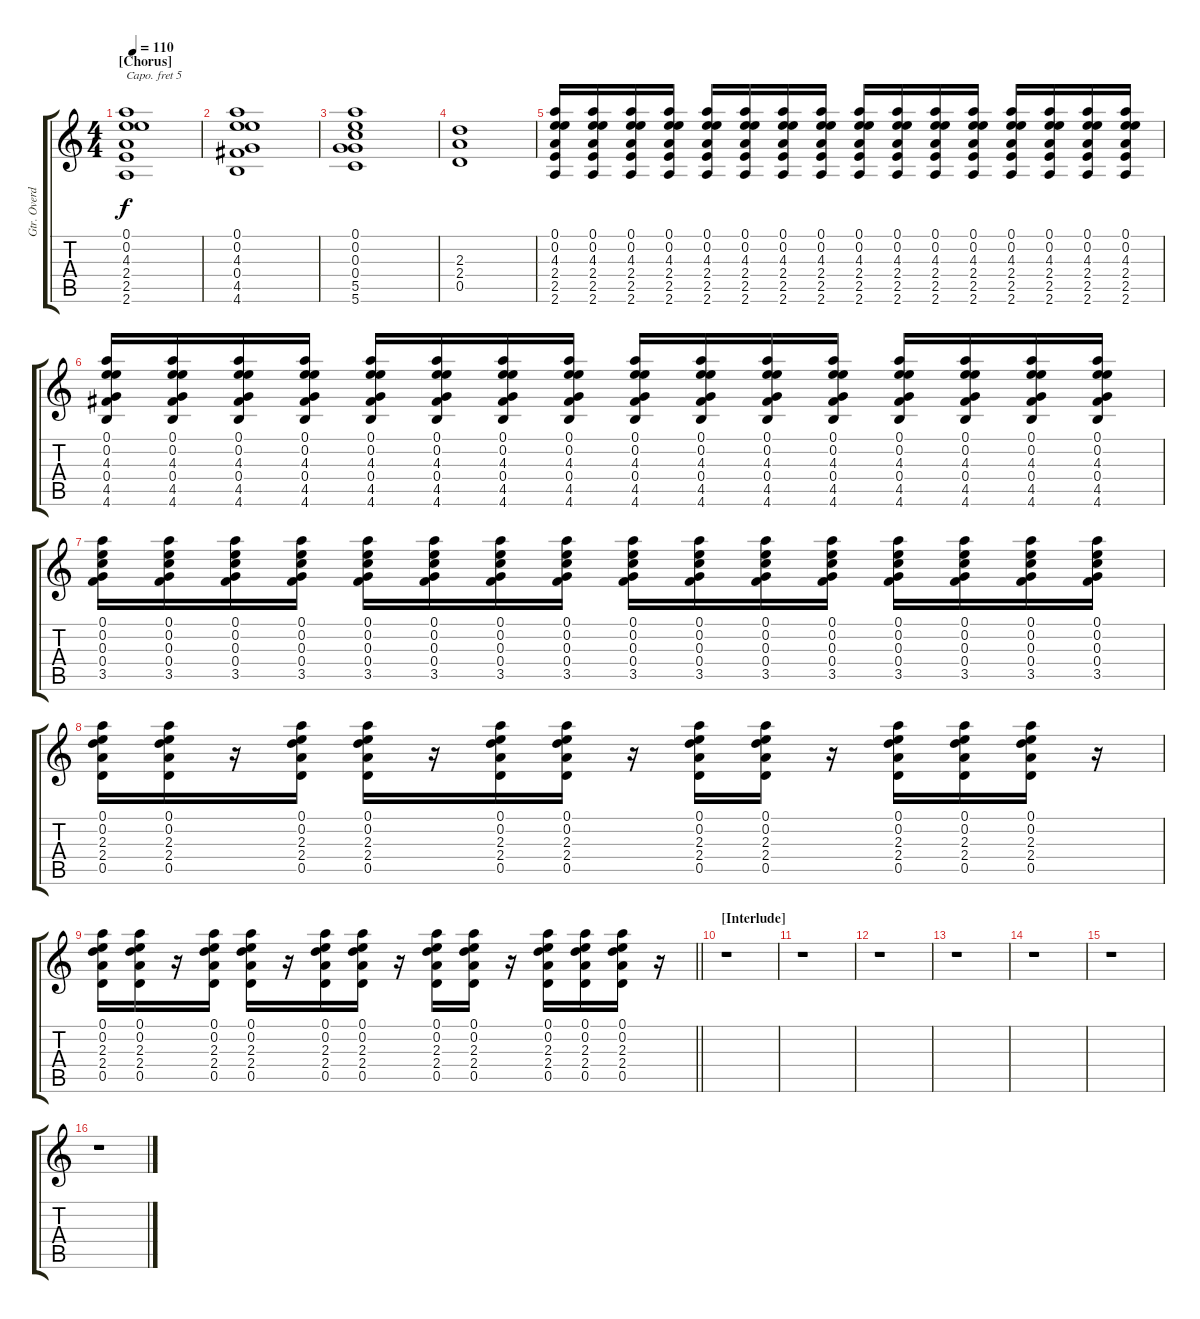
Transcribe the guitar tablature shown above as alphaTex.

\track ("Gtr. Overdub 1 | Capo V" "Gtr. Overd") {instrument distortionguitar}
\staff {score tabs}
\capo 5
\tuning (E4 B3 G3 D3 A2 D2) {hide}
\ts (4 4)
\section ("" "[Chorus]")
\tempo 110
\clef g2
\ks c
(0.1 0.2 4.3 2.4 2.5 2.6).1{dy f} |
(0.1 0.2 4.3 0.4 4.5 4.6).1 |
(0.1 0.2 0.3 0.4 5.5 5.6).1 |
(2.3 2.4 0.5).1 |
(0.1 0.2 4.3 2.4 2.5 2.6).16 (0.1 0.2 4.3 2.4 2.5 2.6).16 (0.1 0.2 4.3 2.4 2.5 2.6).16 (0.1 0.2 4.3 2.4 2.5 2.6).16 (0.1 0.2 4.3 2.4 2.5 2.6).16 (0.1 0.2 4.3 2.4 2.5 2.6).16 (0.1 0.2 4.3 2.4 2.5 2.6).16 (0.1 0.2 4.3 2.4 2.5 2.6).16 (0.1 0.2 4.3 2.4 2.5 2.6).16 (0.1 0.2 4.3 2.4 2.5 2.6).16 (0.1 0.2 4.3 2.4 2.5 2.6).16 (0.1 0.2 4.3 2.4 2.5 2.6).16 (0.1 0.2 4.3 2.4 2.5 2.6).16 (0.1 0.2 4.3 2.4 2.5 2.6).16 (0.1 0.2 4.3 2.4 2.5 2.6).16 (0.1 0.2 4.3 2.4 2.5 2.6).16 |
(0.1 0.2 4.3 0.4 4.5 4.6).16 (0.1 0.2 4.3 0.4 4.5 4.6).16 (0.1 0.2 4.3 0.4 4.5 4.6).16 (0.1 0.2 4.3 0.4 4.5 4.6).16 (0.1 0.2 4.3 0.4 4.5 4.6).16 (0.1 0.2 4.3 0.4 4.5 4.6).16 (0.1 0.2 4.3 0.4 4.5 4.6).16 (0.1 0.2 4.3 0.4 4.5 4.6).16 (0.1 0.2 4.3 0.4 4.5 4.6).16 (0.1 0.2 4.3 0.4 4.5 4.6).16 (0.1 0.2 4.3 0.4 4.5 4.6).16 (0.1 0.2 4.3 0.4 4.5 4.6).16 (0.1 0.2 4.3 0.4 4.5 4.6).16 (0.1 0.2 4.3 0.4 4.5 4.6).16 (0.1 0.2 4.3 0.4 4.5 4.6).16 (0.1 0.2 4.3 0.4 4.5 4.6).16 |
(0.1 0.2 0.3 0.4 3.5).16 (0.1 0.2 0.3 0.4 3.5).16 (0.1 0.2 0.3 0.4 3.5).16 (0.1 0.2 0.3 0.4 3.5).16 (0.1 0.2 0.3 0.4 3.5).16 (0.1 0.2 0.3 0.4 3.5).16 (0.1 0.2 0.3 0.4 3.5).16 (0.1 0.2 0.3 0.4 3.5).16 (0.1 0.2 0.3 0.4 3.5).16 (0.1 0.2 0.3 0.4 3.5).16 (0.1 0.2 0.3 0.4 3.5).16 (0.1 0.2 0.3 0.4 3.5).16 (0.1 0.2 0.3 0.4 3.5).16 (0.1 0.2 0.3 0.4 3.5).16 (0.1 0.2 0.3 0.4 3.5).16 (0.1 0.2 0.3 0.4 3.5).16 |
(0.1 0.2 2.3 2.4 0.5).16 (0.1 0.2 2.3 2.4 0.5).16 r.16 (0.1 0.2 2.3 2.4 0.5).16 (0.1 0.2 2.3 2.4 0.5).16 r.16 (0.1 0.2 2.3 2.4 0.5).16 (0.1 0.2 2.3 2.4 0.5).16 r.16 (0.1 0.2 2.3 2.4 0.5).16 (0.1 0.2 2.3 2.4 0.5).16 r.16 (0.1 0.2 2.3 2.4 0.5).16 (0.1 0.2 2.3 2.4 0.5).16 (0.1 0.2 2.3 2.4 0.5).16 r.16 |
\barLineRight lightlight
(0.1 0.2 2.3 2.4 0.5).16 (0.1 0.2 2.3 2.4 0.5).16 r.16 (0.1 0.2 2.3 2.4 0.5).16 (0.1 0.2 2.3 2.4 0.5).16 r.16 (0.1 0.2 2.3 2.4 0.5).16 (0.1 0.2 2.3 2.4 0.5).16 r.16 (0.1 0.2 2.3 2.4 0.5).16 (0.1 0.2 2.3 2.4 0.5).16 r.16 (0.1 0.2 2.3 2.4 0.5).16 (0.1 0.2 2.3 2.4 0.5).16 (0.1 0.2 2.3 2.4 0.5).16 r.16 |
\section ("" "[Interlude]")
r.1 |
r.1 |
r.1 |
r.1 |
r.1 |
r.1 |
r.1
